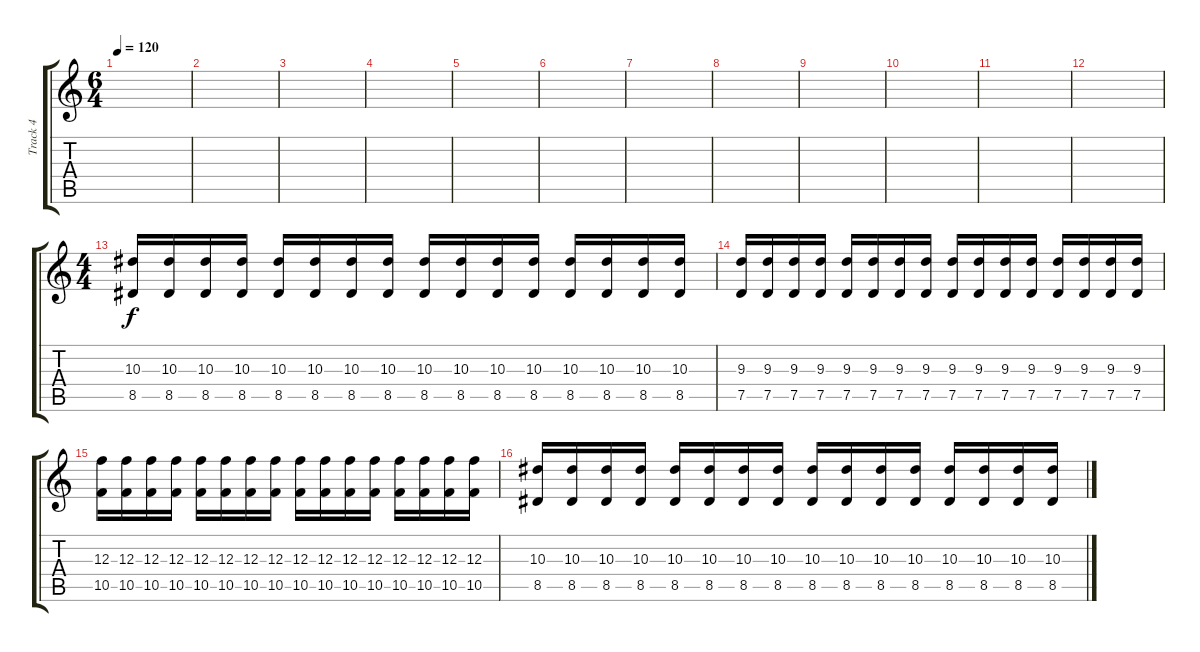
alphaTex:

\track ("Track 4" "Track 4") {instrument distortionguitar}
\staff {score tabs}
\tuning (D4 A3 F3 C3 G2 C2) {hide}
\ts (6 4)
\tempo 120
\clef g2
\ks c
|
|
|
|
|
|
|
|
|
|
|
|
\ts (4 4)
(10.3 8.5).16 (10.3 8.5).16 (10.3 8.5).16 (10.3 8.5).16 (10.3 8.5).16 (10.3 8.5).16 (10.3 8.5).16 (10.3 8.5).16 (10.3 8.5).16 (10.3 8.5).16 (10.3 8.5).16 (10.3 8.5).16 (10.3 8.5).16 (10.3 8.5).16 (10.3 8.5).16 (10.3 8.5).16 |
(9.3 7.5).16 (9.3 7.5).16 (9.3 7.5).16 (9.3 7.5).16 (9.3 7.5).16 (9.3 7.5).16 (9.3 7.5).16 (9.3 7.5).16 (9.3 7.5).16 (9.3 7.5).16 (9.3 7.5).16 (9.3 7.5).16 (9.3 7.5).16 (9.3 7.5).16 (9.3 7.5).16 (9.3 7.5).16 |
(12.3 10.5).16 (12.3 10.5).16 (12.3 10.5).16 (12.3 10.5).16 (12.3 10.5).16 (12.3 10.5).16 (12.3 10.5).16 (12.3 10.5).16 (12.3 10.5).16 (12.3 10.5).16 (12.3 10.5).16 (12.3 10.5).16 (12.3 10.5).16 (12.3 10.5).16 (12.3 10.5).16 (12.3 10.5).16 |
(10.3 8.5).16 (10.3 8.5).16 (10.3 8.5).16 (10.3 8.5).16 (10.3 8.5).16 (10.3 8.5).16 (10.3 8.5).16 (10.3 8.5).16 (10.3 8.5).16 (10.3 8.5).16 (10.3 8.5).16 (10.3 8.5).16 (10.3 8.5).16 (10.3 8.5).16 (10.3 8.5).16 (10.3 8.5).16
